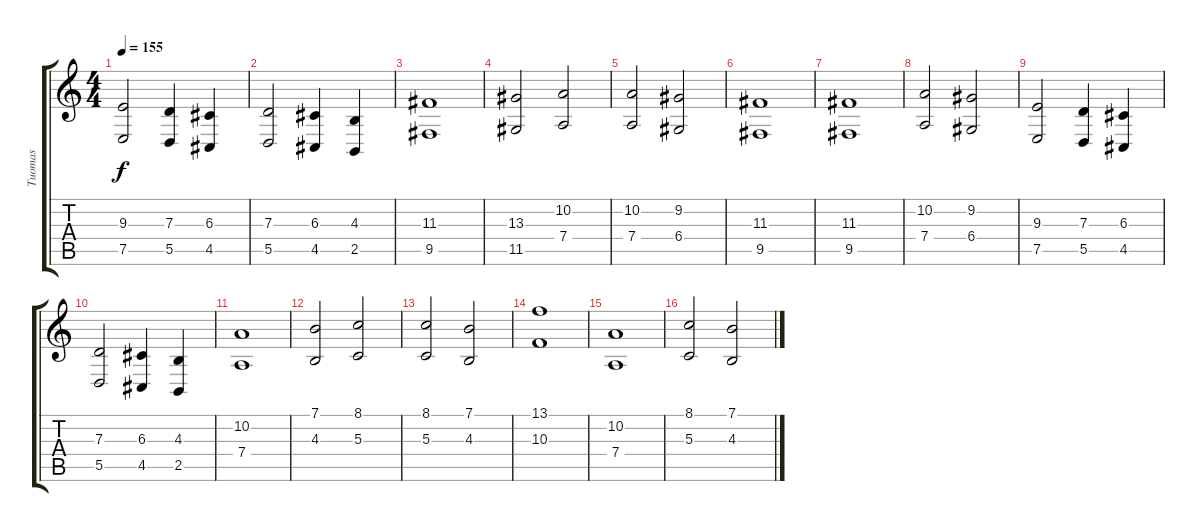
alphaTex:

\track ("Tuomas" "Tuomas") {instrument choiraahs}
\staff {score tabs}
\tuning (E4 B3 G3 D3 A2 E2) {hide}
\ts (4 4)
\tempo 155
\clef g2
\ks c
(9.3 7.5).2{dy f} (7.3 5.5).4 (6.3 4.5).4 |
(7.3 5.5).2 (6.3 4.5).4 (4.3 2.5).4 |
(11.3 9.5).1 |
(13.3 11.5).2 (10.2 7.4).2 |
(10.2 7.4).2 (9.2 6.4).2 |
(11.3 9.5).1 |
(11.3 9.5).1 |
(10.2 7.4).2 (9.2 6.4).2 |
(9.3 7.5).2 (7.3 5.5).4 (6.3 4.5).4 |
(7.3 5.5).2 (6.3 4.5).4 (4.3 2.5).4 |
(10.2 7.4).1 |
(7.1 4.3).2 (8.1 5.3).2 |
(8.1 5.3).2 (7.1 4.3).2 |
(13.1 10.3).1 |
(10.2 7.4).1 |
(8.1 5.3).2 (7.1 4.3).2
